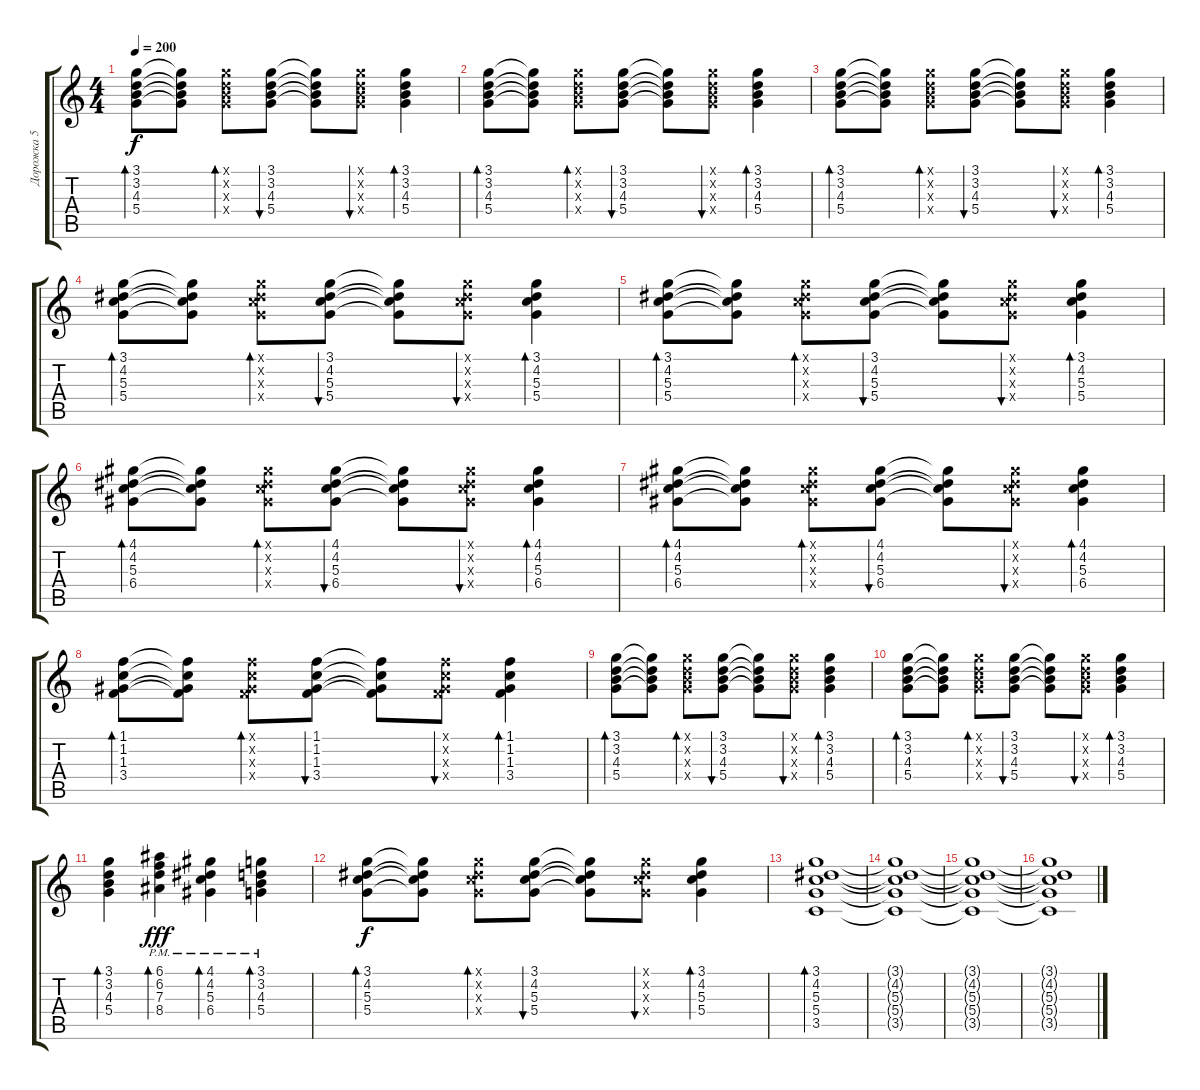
\track ("Дорожка 5" "Дорожка 5") {instrument electricguitarclean}
\staff {score tabs}
\tuning (E4 B3 G3 D3 A2 E2) {hide}
\ts (4 4)
\tempo 200
\clef g2
\ks c
(3.1 3.2 4.3 5.4).8{bd 120 dy f} (3.1{t} 3.2{t} 4.3{t} 5.4{t}).8 (3.1{x} 3.2{x} 4.3{x} 5.4{x}).8{bd 120} (3.1 3.2 4.3 5.4).8{bu 120} (3.1{t} 3.2{t} 4.3{t} 5.4{t}).8 (3.1{x} 3.2{x} 4.3{x} 5.4{x}).8{bu 120} (3.1 3.2 4.3 5.4).4{bd 120} |
(3.1 3.2 4.3 5.4).8{bd 120} (3.1{t} 3.2{t} 4.3{t} 5.4{t}).8 (3.1{x} 3.2{x} 4.3{x} 5.4{x}).8{bd 120} (3.1 3.2 4.3 5.4).8{bu 120} (3.1{t} 3.2{t} 4.3{t} 5.4{t}).8 (3.1{x} 3.2{x} 4.3{x} 5.4{x}).8{bu 120} (3.1 3.2 4.3 5.4).4{bd 120} |
(3.1 3.2 4.3 5.4).8{bd 120} (3.1{t} 3.2{t} 4.3{t} 5.4{t}).8 (3.1{x} 3.2{x} 4.3{x} 5.4{x}).8{bd 120} (3.1 3.2 4.3 5.4).8{bu 120} (3.1{t} 3.2{t} 4.3{t} 5.4{t}).8 (3.1{x} 3.2{x} 4.3{x} 5.4{x}).8{bu 120} (3.1 3.2 4.3 5.4).4{bd 120} |
(3.1 4.2 5.3 5.4).8{bd 120} (3.1{t} 4.2{t} 5.3{t} 5.4{t}).8 (3.1{x} 4.2{x} 5.3{x} 5.4{x}).8{bd 120} (3.1 4.2 5.3 5.4).8{bu 120} (3.1{t} 4.2{t} 5.3{t} 5.4{t}).8 (3.1{x} 4.2{x} 5.3{x} 5.4{x}).8{bu 120} (3.1 4.2 5.3 5.4).4{bd 120} |
(3.1 4.2 5.3 5.4).8{bd 120} (3.1{t} 4.2{t} 5.3{t} 5.4{t}).8 (3.1{x} 4.2{x} 5.3{x} 5.4{x}).8{bd 120} (3.1 4.2 5.3 5.4).8{bu 120} (3.1{t} 4.2{t} 5.3{t} 5.4{t}).8 (3.1{x} 4.2{x} 5.3{x} 5.4{x}).8{bu 120} (3.1 4.2 5.3 5.4).4{bd 120} |
(4.1 4.2 5.3 6.4).8{bd 120} (4.1{t} 4.2{t} 5.3{t} 6.4{t}).8 (4.1{x} 4.2{x} 5.3{x} 6.4{x}).8{bd 120} (4.1 4.2 5.3 6.4).8{bu 120} (4.1{t} 4.2{t} 5.3{t} 6.4{t}).8 (4.1{x} 4.2{x} 5.3{x} 6.4{x}).8{bu 120} (4.1 4.2 5.3 6.4).4{bd 120} |
(4.1 4.2 5.3 6.4).8{bd 120} (4.1{t} 4.2{t} 5.3{t} 6.4{t}).8 (4.1{x} 4.2{x} 5.3{x} 6.4{x}).8{bd 120} (4.1 4.2 5.3 6.4).8{bu 120} (4.1{t} 4.2{t} 5.3{t} 6.4{t}).8 (4.1{x} 4.2{x} 5.3{x} 6.4{x}).8{bu 120} (4.1 4.2 5.3 6.4).4{bd 120} |
(1.1 1.2 1.3 3.4).8{bd 120} (1.1{t} 1.2{t} 1.3{t} 3.4{t}).8 (1.1{x} 1.2{x} 1.3{x} 3.4{x}).8{bd 120} (1.1 1.2 1.3 3.4).8{bu 120} (1.1{t} 1.2{t} 1.3{t} 3.4{t}).8 (1.1{x} 1.2{x} 1.3{x} 3.4{x}).8{bu 120} (1.1 1.2 1.3 3.4).4{bd 120} |
(3.1 3.2 4.3 5.4).8{bd 120} (3.1{t} 3.2{t} 4.3{t} 5.4{t}).8 (3.1{x} 3.2{x} 4.3{x} 5.4{x}).8{bd 120} (3.1 3.2 4.3 5.4).8{bu 120} (3.1{t} 3.2{t} 4.3{t} 5.4{t}).8 (3.1{x} 3.2{x} 4.3{x} 5.4{x}).8{bu 120} (3.1 3.2 4.3 5.4).4{bd 120} |
(3.1 3.2 4.3 5.4).8{bd 120} (3.1{t} 3.2{t} 4.3{t} 5.4{t}).8 (3.1{x} 3.2{x} 4.3{x} 5.4{x}).8{bd 120} (3.1 3.2 4.3 5.4).8{bu 120} (3.1{t} 3.2{t} 4.3{t} 5.4{t}).8 (3.1{x} 3.2{x} 4.3{x} 5.4{x}).8{bu 120} (3.1 3.2 4.3 5.4).4{bd 120} |
(3.1 3.2 4.3 5.4).4{bd 120} (6.1{pm} 6.2{pm} 7.3{pm} 8.4{pm}).4{bd 60 dy fff} (4.1{pm} 4.2{pm} 5.3{pm} 6.4{pm}).4{bd 60} (3.1{pm} 3.2{pm} 4.3{pm} 5.4{pm}).4{bd 60} |
(3.1 4.2 5.3 5.4).8{bd 120 dy f} (3.1{t} 4.2{t} 5.3{t} 5.4{t}).8 (3.1{x} 4.2{x} 5.3{x} 5.4{x}).8{bd 120} (3.1 4.2 5.3 5.4).8{bu 120} (3.1{t} 4.2{t} 5.3{t} 5.4{t}).8 (3.1{x} 4.2{x} 5.3{x} 5.4{x}).8{bu 120} (3.1 4.2 5.3 5.4).4{bd 120} |
(3.1 4.2 5.3 5.4 3.5).1{bd 240} |
(3.1{t} 4.2{t} 5.3{t} 5.4{t} 3.5{t}).1 |
(3.1{t} 4.2{t} 5.3{t} 5.4{t} 3.5{t}).1 |
(3.1{t} 4.2{t} 5.3{t} 5.4{t} 3.5{t}).1
